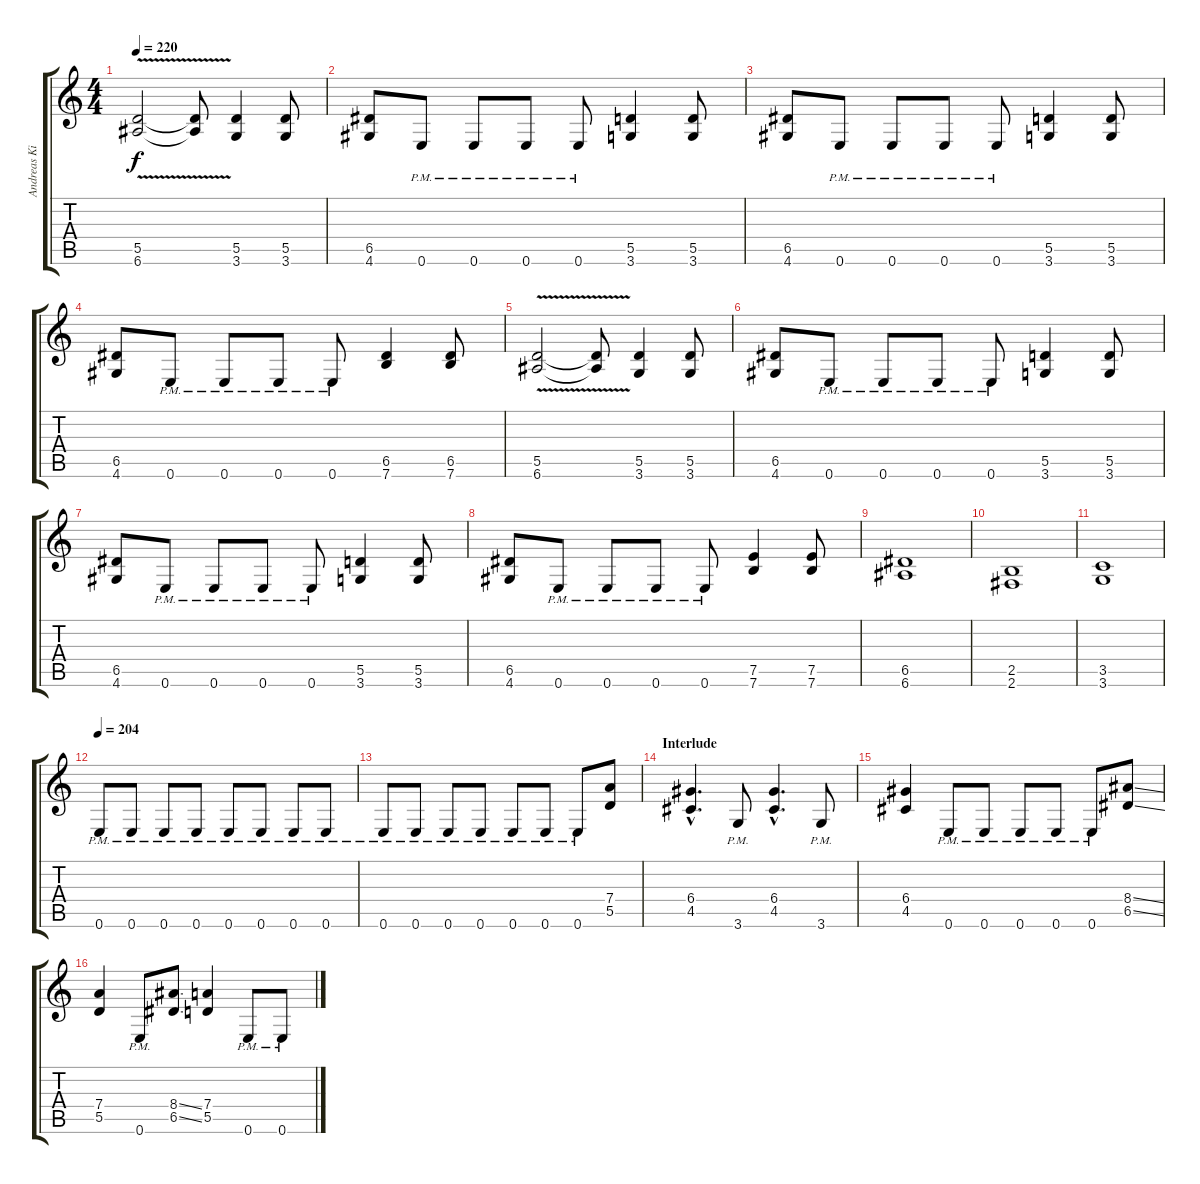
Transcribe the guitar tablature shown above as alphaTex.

\track ("Andreas Kisser - Solo" "Andreas Ki") {instrument distortionguitar}
\staff {score tabs}
\tuning (E4 B3 G3 D3 A2 E2) {hide}
\ts (4 4)
\tempo 220
\clef g2
\ks c
(5.5{v} 6.6{v}).2{dy f} (5.5{t} 6.6{t}).8 (5.5 3.6).4 (5.5 3.6).8 |
(6.5 4.6).8 0.6{pm}.8 0.6{pm}.8 0.6{pm}.8 0.6{pm}.8 (5.5 3.6).4 (5.5 3.6).8 |
(6.5 4.6).8 0.6{pm}.8 0.6{pm}.8 0.6{pm}.8 0.6{pm}.8 (5.5 3.6).4 (5.5 3.6).8 |
(6.5 4.6).8 0.6{pm}.8 0.6{pm}.8 0.6{pm}.8 0.6{pm}.8 (6.5 7.6).4 (6.5 7.6).8 |
(5.5{v} 6.6{v}).2 (5.5{t} 6.6{t}).8 (5.5 3.6).4 (5.5 3.6).8 |
(6.5 4.6).8 0.6{pm}.8 0.6{pm}.8 0.6{pm}.8 0.6{pm}.8 (5.5 3.6).4 (5.5 3.6).8 |
(6.5 4.6).8 0.6{pm}.8 0.6{pm}.8 0.6{pm}.8 0.6{pm}.8 (5.5 3.6).4 (5.5 3.6).8 |
(6.5 4.6).8 0.6{pm}.8 0.6{pm}.8 0.6{pm}.8 0.6{pm}.8 (7.5 7.6).4 (7.5 7.6).8 |
(6.5 6.6).1 |
(2.5 2.6).1 |
(3.5 3.6).1 |
\tempo 204
0.6{pm}.8 0.6{pm}.8 0.6{pm}.8 0.6{pm}.8 0.6{pm}.8 0.6{pm}.8 0.6{pm}.8 0.6{pm}.8 |
0.6{pm}.8 0.6{pm}.8 0.6{pm}.8 0.6{pm}.8 0.6{pm}.8 0.6{pm}.8 0.6{pm}.8 (7.4 5.5).8 |
\section ("" "Interlude")
(6.4{hac} 4.5{hac}).4{d} 3.6{pm}.8 (6.4{hac} 4.5{hac}).4{d} 3.6{pm}.8 |
(6.4 4.5).4 0.6{pm}.8 0.6{pm}.8 0.6{pm}.8 0.6{pm}.8 0.6{pm}.8 (8.4{ss} 6.5{ss}).8 |
(7.4 5.5).4 0.6{pm}.8 (8.4{ss} 6.5{ss}).8 (7.4 5.5).4 0.6{pm}.8 0.6{pm}.8
